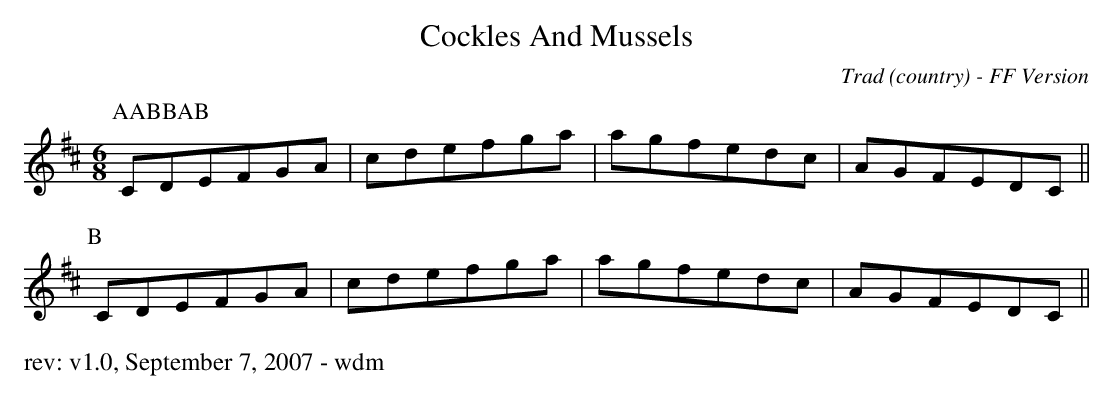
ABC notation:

X:1
T: Cockles And Mussels
O: Trad (country) - FF Version
M: 6/8
K: Dmaj
P: AABBAB
P:A
CDEFGA|cdefga|agfedc|AGFEDC||
P:B
CDEFGA|cdefga|agfedc|AGFEDC||
